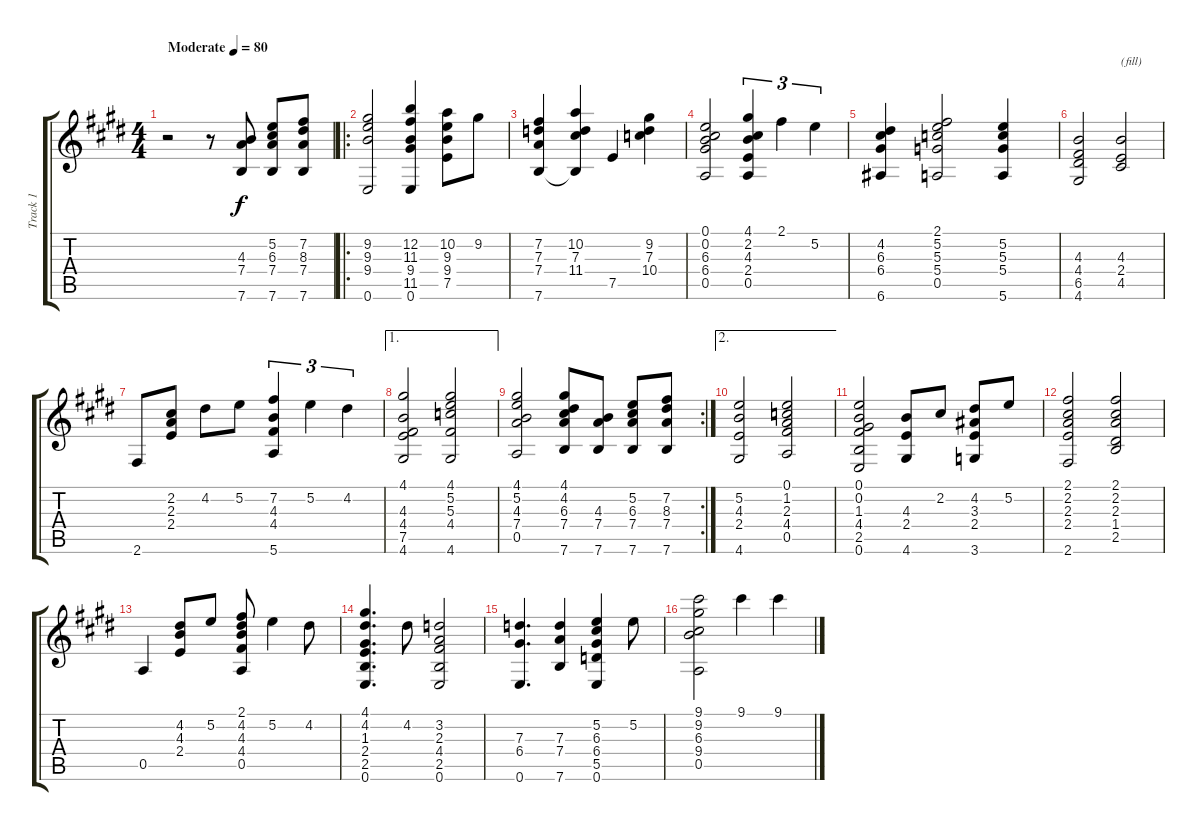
\track ("Track 1" "Track 1") {instrument electricguitarjazz}
\staff {score tabs}
\tuning (E4 B3 G3 D3 A2 E2) {hide}
\ts (4 4)
\tempo (80 "Moderate")
\clef g2
\ks e
r.2{dy f instrument electricguitarjazz} r.8 (4.3 7.4 7.6).8 (5.2 6.3 7.4 7.6).8 (7.2 8.3 7.4 7.6).8 |
\ro
(9.2 9.3 9.4 0.6).2 (12.2 11.3 9.4 11.5 0.6).4 (10.2 9.3 9.4 7.5).8 9.2.8 |
(7.2 7.3 7.4 7.6).4 (10.2 7.3 11.4 7.6{t}).4 7.5.4 (9.2 7.3 10.4).4 |
(0.1 0.2 6.3 6.4 0.5).2 (4.1 2.2 4.3 2.4 0.5).4{tu (3 2)} 2.1.4{tu (3 2)} 5.2.4{tu (3 2)} |
(4.2 6.3 6.4 6.6).4 (2.1 5.2 5.3 5.4 0.5).2 (5.2 5.3 5.4 5.6).4 |
(4.3 4.4 6.5 4.6).2 (4.3 2.4 4.5).2{txt "(fill)"} |
2.6.8 (2.2 2.3 2.4).8 4.2.8 5.2.8 (7.2 4.3 4.4 5.6).4{tu (3 2)} 5.2.4{tu (3 2)} 4.2.4{tu (3 2)} |
\ae 1
(4.1 4.3 4.4 7.5 4.6).2 (4.1 5.2 5.3 4.4 4.6).2 |
\rc 2
(4.1 5.2 4.3 7.4 0.5).2 (4.1 4.2 6.3 7.4 7.6).8 (4.3 7.4 7.6).8 (5.2 6.3 7.4 7.6).8 (7.2 8.3 7.4 7.6).8 |
\ae 2
(5.2 4.3 2.4 4.6).2 (0.1 1.2 2.3 4.4 0.5).2 |
(0.1 0.2 1.3 4.4 2.5 0.6).2 (4.3 2.4 4.6).8 2.2.8 (4.2 3.3 2.4 3.6).8 5.2.8 |
(2.1 2.2 2.3 2.4 2.6).2 (2.1 2.2 2.3 1.4 2.5).2 |
0.5.4 (4.2 4.3 2.4).8 5.2.8 (2.1 4.2 4.3 4.4 0.5).8 5.2.4 4.2.8 |
(4.1 4.2 1.3 2.4 2.5 0.6).4{d} 4.2.8 (3.2 2.3 4.4 2.5 0.6).2 |
(7.3 6.4 0.6).4{d} (7.3 7.4 7.6).4 (5.2 6.3 6.4 5.5 0.6).4 5.2.8 |
(9.1 9.2 6.3 9.4 0.5).2 9.1.4 9.1.4
